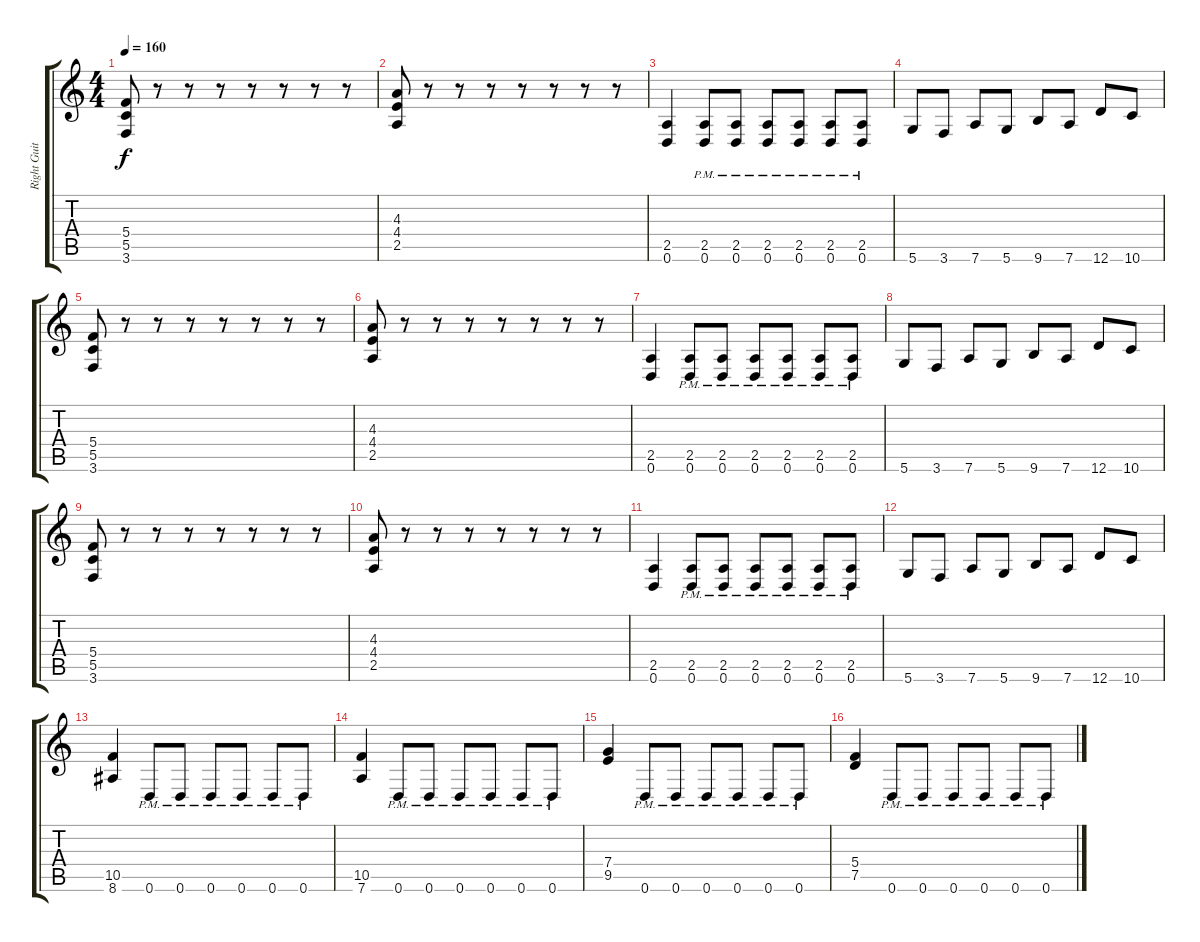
\track ("Right Guitar" "Right Guit") {instrument distortionguitar}
\staff {score tabs}
\tuning (D4 A3 F3 C3 G2 D2) {hide}
\ts (4 4)
\tempo 160
\clef g2
\ks c
(5.4 5.5 3.6).8{dy f} r.8 r.8 r.8 r.8 r.8 r.8 r.8 |
(4.3 4.4 2.5).8 r.8 r.8 r.8 r.8 r.8 r.8 r.8 |
(2.5 0.6).4 (2.5{pm} 0.6{pm}).8 (2.5{pm} 0.6{pm}).8 (2.5{pm} 0.6{pm}).8 (2.5{pm} 0.6{pm}).8 (2.5{pm} 0.6{pm}).8 (2.5{pm} 0.6{pm}).8 |
5.6.8 3.6.8 7.6.8 5.6.8 9.6.8 7.6.8 12.6.8 10.6.8 |
(5.4 5.5 3.6).8 r.8 r.8 r.8 r.8 r.8 r.8 r.8 |
(4.3 4.4 2.5).8 r.8 r.8 r.8 r.8 r.8 r.8 r.8 |
(2.5 0.6).4 (2.5{pm} 0.6{pm}).8 (2.5{pm} 0.6{pm}).8 (2.5{pm} 0.6{pm}).8 (2.5{pm} 0.6{pm}).8 (2.5{pm} 0.6{pm}).8 (2.5{pm} 0.6{pm}).8 |
5.6.8 3.6.8 7.6.8 5.6.8 9.6.8 7.6.8 12.6.8 10.6.8 |
(5.4 5.5 3.6).8 r.8 r.8 r.8 r.8 r.8 r.8 r.8 |
(4.3 4.4 2.5).8 r.8 r.8 r.8 r.8 r.8 r.8 r.8 |
(2.5 0.6).4 (2.5{pm} 0.6{pm}).8 (2.5{pm} 0.6{pm}).8 (2.5{pm} 0.6{pm}).8 (2.5{pm} 0.6{pm}).8 (2.5{pm} 0.6{pm}).8 (2.5{pm} 0.6{pm}).8 |
5.6.8 3.6.8 7.6.8 5.6.8 9.6.8 7.6.8 12.6.8 10.6.8 |
(10.5 8.6).4 0.6{pm}.8 0.6{pm}.8 0.6{pm}.8 0.6{pm}.8 0.6{pm}.8 0.6{pm}.8 |
(10.5 7.6).4 0.6{pm}.8 0.6{pm}.8 0.6{pm}.8 0.6{pm}.8 0.6{pm}.8 0.6{pm}.8 |
(7.4 9.5).4 0.6{pm}.8 0.6{pm}.8 0.6{pm}.8 0.6{pm}.8 0.6{pm}.8 0.6{pm}.8 |
(5.4 7.5).4 0.6{pm}.8 0.6{pm}.8 0.6{pm}.8 0.6{pm}.8 0.6{pm}.8 0.6{pm}.8
